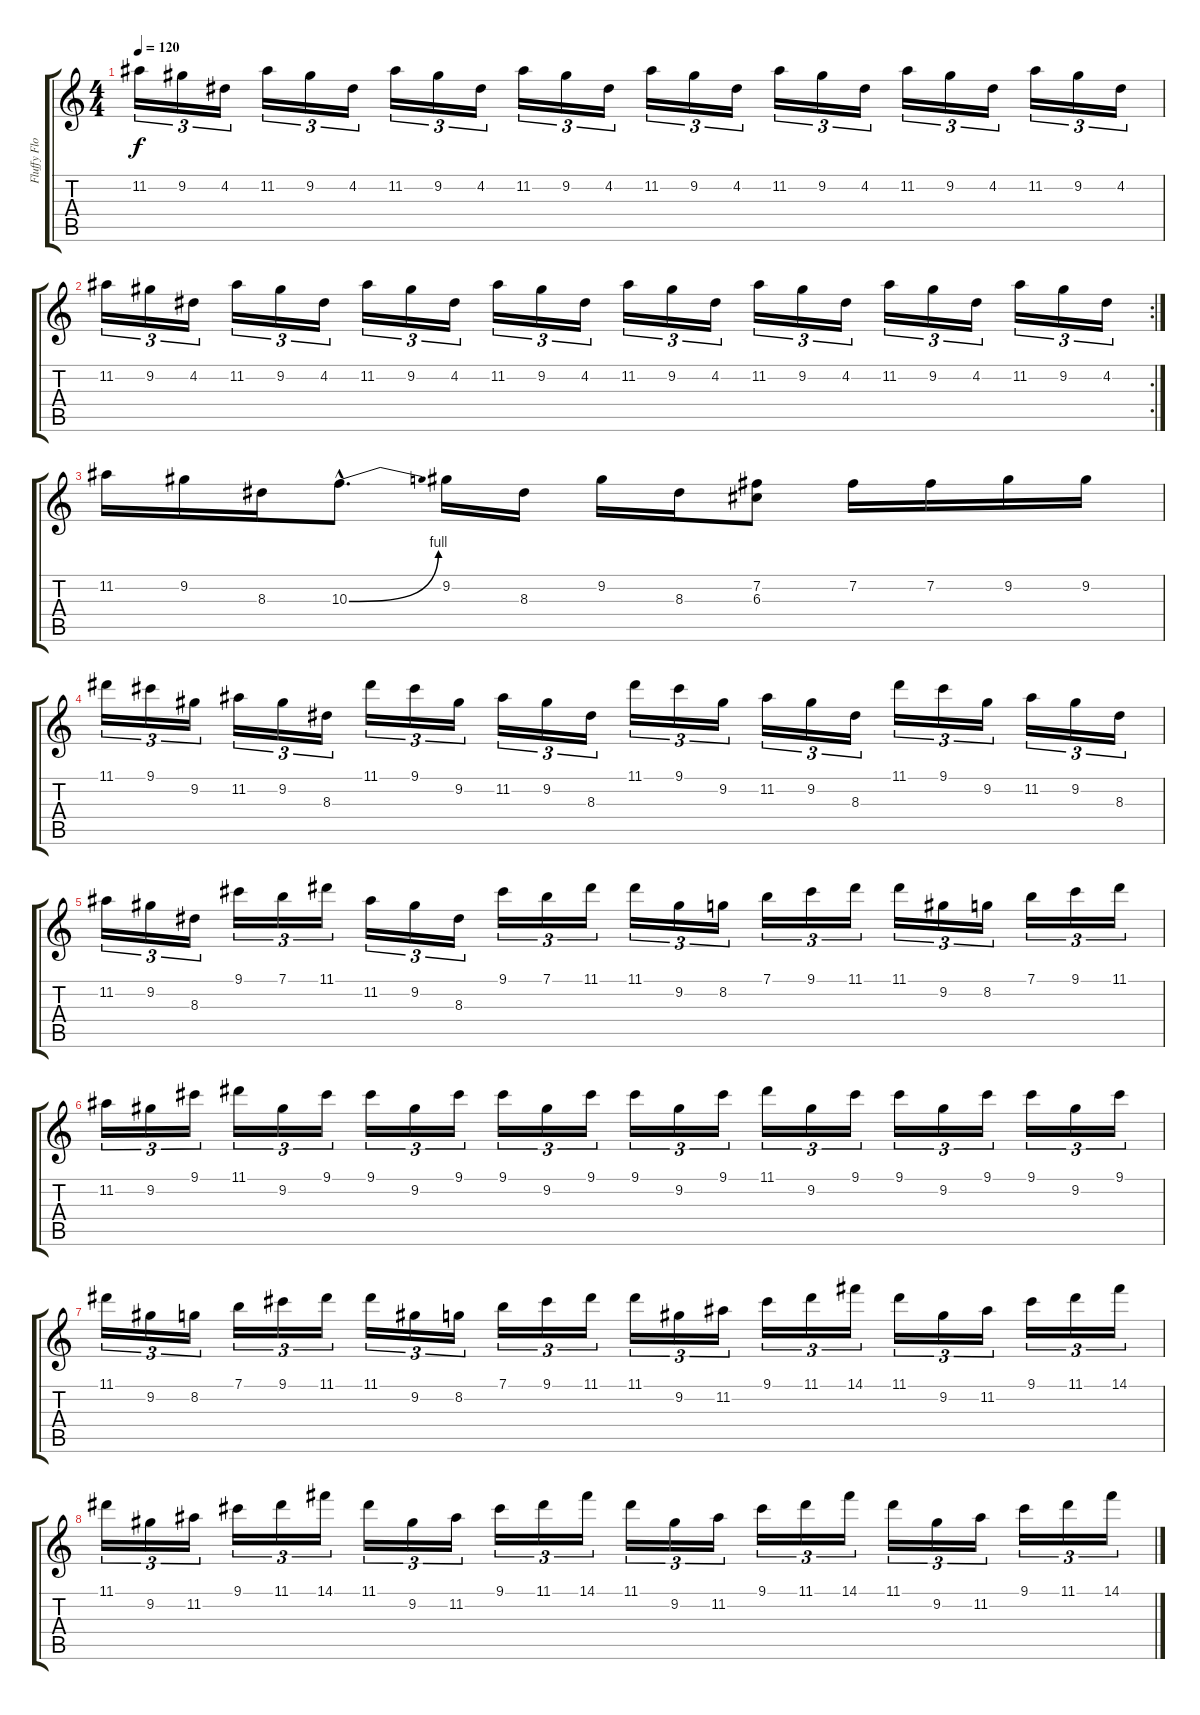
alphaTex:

\track ("Fluffy Floyd" "Fluffy Flo") {instrument distortionguitar}
\staff {score tabs}
\tuning (E4 B3 G3 D3 A2 D2) {hide}
\ts (4 4)
\tempo 120
\clef g2
\ks c
11.2.16{tu (3 2) dy f instrument distortionguitar} 9.2.16{tu (3 2)} 4.2.16{tu (3 2)} 11.2.16{tu (3 2)} 9.2.16{tu (3 2)} 4.2.16{tu (3 2)} 11.2.16{tu (3 2)} 9.2.16{tu (3 2)} 4.2.16{tu (3 2)} 11.2.16{tu (3 2)} 9.2.16{tu (3 2)} 4.2.16{tu (3 2)} 11.2.16{tu (3 2)} 9.2.16{tu (3 2)} 4.2.16{tu (3 2)} 11.2.16{tu (3 2)} 9.2.16{tu (3 2)} 4.2.16{tu (3 2)} 11.2.16{tu (3 2)} 9.2.16{tu (3 2)} 4.2.16{tu (3 2)} 11.2.16{tu (3 2)} 9.2.16{tu (3 2)} 4.2.16{tu (3 2)} |
\rc 2
11.2.16{tu (3 2) instrument distortionguitar} 9.2.16{tu (3 2)} 4.2.16{tu (3 2)} 11.2.16{tu (3 2)} 9.2.16{tu (3 2)} 4.2.16{tu (3 2)} 11.2.16{tu (3 2)} 9.2.16{tu (3 2)} 4.2.16{tu (3 2)} 11.2.16{tu (3 2)} 9.2.16{tu (3 2)} 4.2.16{tu (3 2)} 11.2.16{tu (3 2)} 9.2.16{tu (3 2)} 4.2.16{tu (3 2)} 11.2.16{tu (3 2)} 9.2.16{tu (3 2)} 4.2.16{tu (3 2)} 11.2.16{tu (3 2)} 9.2.16{tu (3 2)} 4.2.16{tu (3 2)} 11.2.16{tu (3 2)} 9.2.16{tu (3 2)} 4.2.16{tu (3 2)} |
11.2.16 9.2.16 8.3.16 10.3{be (bend 0 0 60 4) hac}.8{d} 9.2.16 8.3.16 9.2.16 8.3.16 (7.2 6.3).8 7.2.16 7.2.16 9.2.16 9.2.16 |
11.1.16{tu (3 2)} 9.1.16{tu (3 2)} 9.2.16{tu (3 2)} 11.2.16{tu (3 2)} 9.2.16{tu (3 2)} 8.3.16{tu (3 2)} 11.1.16{tu (3 2)} 9.1.16{tu (3 2)} 9.2.16{tu (3 2)} 11.2.16{tu (3 2)} 9.2.16{tu (3 2)} 8.3.16{tu (3 2)} 11.1.16{tu (3 2)} 9.1.16{tu (3 2)} 9.2.16{tu (3 2)} 11.2.16{tu (3 2)} 9.2.16{tu (3 2)} 8.3.16{tu (3 2)} 11.1.16{tu (3 2)} 9.1.16{tu (3 2)} 9.2.16{tu (3 2)} 11.2.16{tu (3 2)} 9.2.16{tu (3 2)} 8.3.16{tu (3 2)} |
11.2.16{tu (3 2)} 9.2.16{tu (3 2)} 8.3.16{tu (3 2)} 9.1.16{tu (3 2)} 7.1.16{tu (3 2)} 11.1.16{tu (3 2)} 11.2.16{tu (3 2)} 9.2.16{tu (3 2)} 8.3.16{tu (3 2)} 9.1.16{tu (3 2)} 7.1.16{tu (3 2)} 11.1.16{tu (3 2)} 11.1.16{tu (3 2)} 9.2.16{tu (3 2)} 8.2.16{tu (3 2)} 7.1.16{tu (3 2)} 9.1.16{tu (3 2)} 11.1.16{tu (3 2)} 11.1.16{tu (3 2)} 9.2.16{tu (3 2)} 8.2.16{tu (3 2)} 7.1.16{tu (3 2)} 9.1.16{tu (3 2)} 11.1.16{tu (3 2)} |
11.2.16{tu (3 2)} 9.2.16{tu (3 2)} 9.1.16{tu (3 2)} 11.1.16{tu (3 2)} 9.2.16{tu (3 2)} 9.1.16{tu (3 2)} 9.1.16{tu (3 2)} 9.2.16{tu (3 2)} 9.1.16{tu (3 2)} 9.1.16{tu (3 2)} 9.2.16{tu (3 2)} 9.1.16{tu (3 2)} 9.1.16{tu (3 2)} 9.2.16{tu (3 2)} 9.1.16{tu (3 2)} 11.1.16{tu (3 2)} 9.2.16{tu (3 2)} 9.1.16{tu (3 2)} 9.1.16{tu (3 2)} 9.2.16{tu (3 2)} 9.1.16{tu (3 2)} 9.1.16{tu (3 2)} 9.2.16{tu (3 2)} 9.1.16{tu (3 2)} |
11.1.16{tu (3 2)} 9.2.16{tu (3 2)} 8.2.16{tu (3 2)} 7.1.16{tu (3 2)} 9.1.16{tu (3 2)} 11.1.16{tu (3 2)} 11.1.16{tu (3 2)} 9.2.16{tu (3 2)} 8.2.16{tu (3 2)} 7.1.16{tu (3 2)} 9.1.16{tu (3 2)} 11.1.16{tu (3 2)} 11.1.16{tu (3 2)} 9.2.16{tu (3 2)} 11.2.16{tu (3 2)} 9.1.16{tu (3 2)} 11.1.16{tu (3 2)} 14.1.16{tu (3 2)} 11.1.16{tu (3 2)} 9.2.16{tu (3 2)} 11.2.16{tu (3 2)} 9.1.16{tu (3 2)} 11.1.16{tu (3 2)} 14.1.16{tu (3 2)} |
11.1.16{tu (3 2)} 9.2.16{tu (3 2)} 11.2.16{tu (3 2)} 9.1.16{tu (3 2)} 11.1.16{tu (3 2)} 14.1.16{tu (3 2)} 11.1.16{tu (3 2)} 9.2.16{tu (3 2)} 11.2.16{tu (3 2)} 9.1.16{tu (3 2)} 11.1.16{tu (3 2)} 14.1.16{tu (3 2)} 11.1.16{tu (3 2)} 9.2.16{tu (3 2)} 11.2.16{tu (3 2)} 9.1.16{tu (3 2)} 11.1.16{tu (3 2)} 14.1.16{tu (3 2)} 11.1.16{tu (3 2)} 9.2.16{tu (3 2)} 11.2.16{tu (3 2)} 9.1.16{tu (3 2)} 11.1.16{tu (3 2)} 14.1.16{tu (3 2)}
